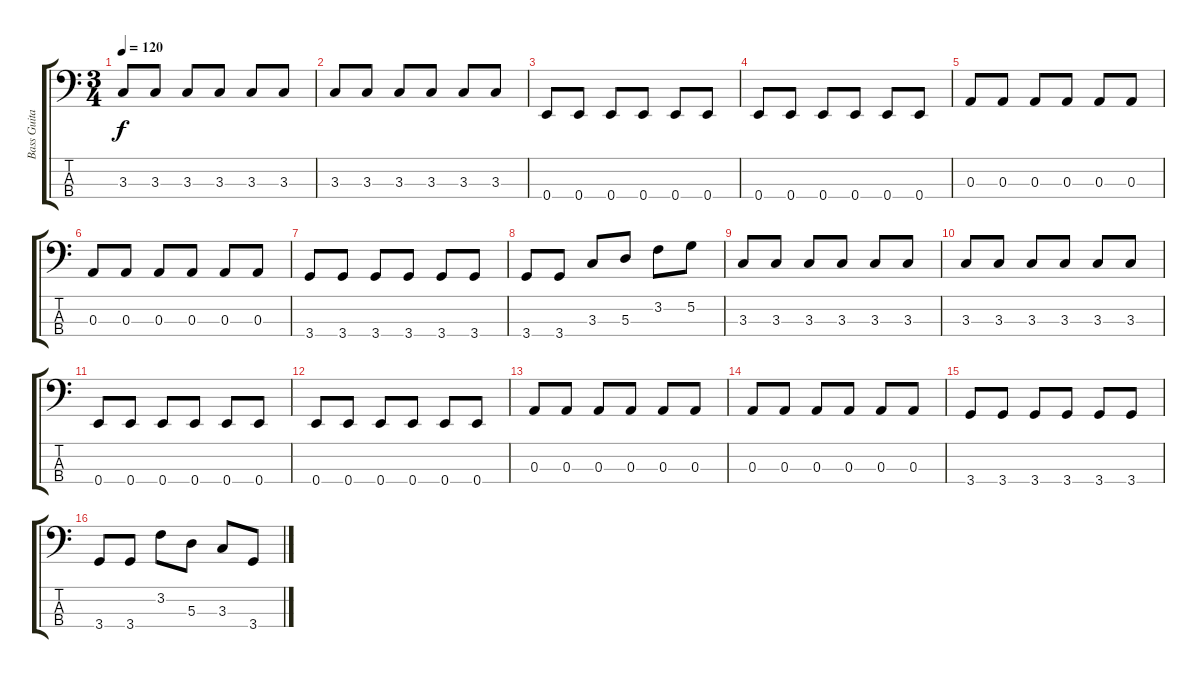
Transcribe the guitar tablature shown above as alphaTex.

\track ("Bass Guitar" "Bass Guita") {instrument electricbasspick}
\staff {score tabs}
\tuning (G2 D2 A1 E1) {hide}
\ts (3 4)
\tempo 120
\clef f4
\ks c
3.3.8{dy f} 3.3.8 3.3.8 3.3.8 3.3.8 3.3.8 |
3.3.8 3.3.8 3.3.8 3.3.8 3.3.8 3.3.8 |
0.4.8 0.4.8 0.4.8 0.4.8 0.4.8 0.4.8 |
0.4.8 0.4.8 0.4.8 0.4.8 0.4.8 0.4.8 |
0.3.8 0.3.8 0.3.8 0.3.8 0.3.8 0.3.8 |
0.3.8 0.3.8 0.3.8 0.3.8 0.3.8 0.3.8 |
3.4.8 3.4.8 3.4.8 3.4.8 3.4.8 3.4.8 |
3.4.8 3.4.8 3.3.8 5.3.8 3.2.8 5.2.8 |
3.3.8 3.3.8 3.3.8 3.3.8 3.3.8 3.3.8 |
3.3.8 3.3.8 3.3.8 3.3.8 3.3.8 3.3.8 |
0.4.8 0.4.8 0.4.8 0.4.8 0.4.8 0.4.8 |
0.4.8 0.4.8 0.4.8 0.4.8 0.4.8 0.4.8 |
0.3.8 0.3.8 0.3.8 0.3.8 0.3.8 0.3.8 |
0.3.8 0.3.8 0.3.8 0.3.8 0.3.8 0.3.8 |
3.4.8 3.4.8 3.4.8 3.4.8 3.4.8 3.4.8 |
3.4.8 3.4.8 3.2.8 5.3.8 3.3.8 3.4.8
